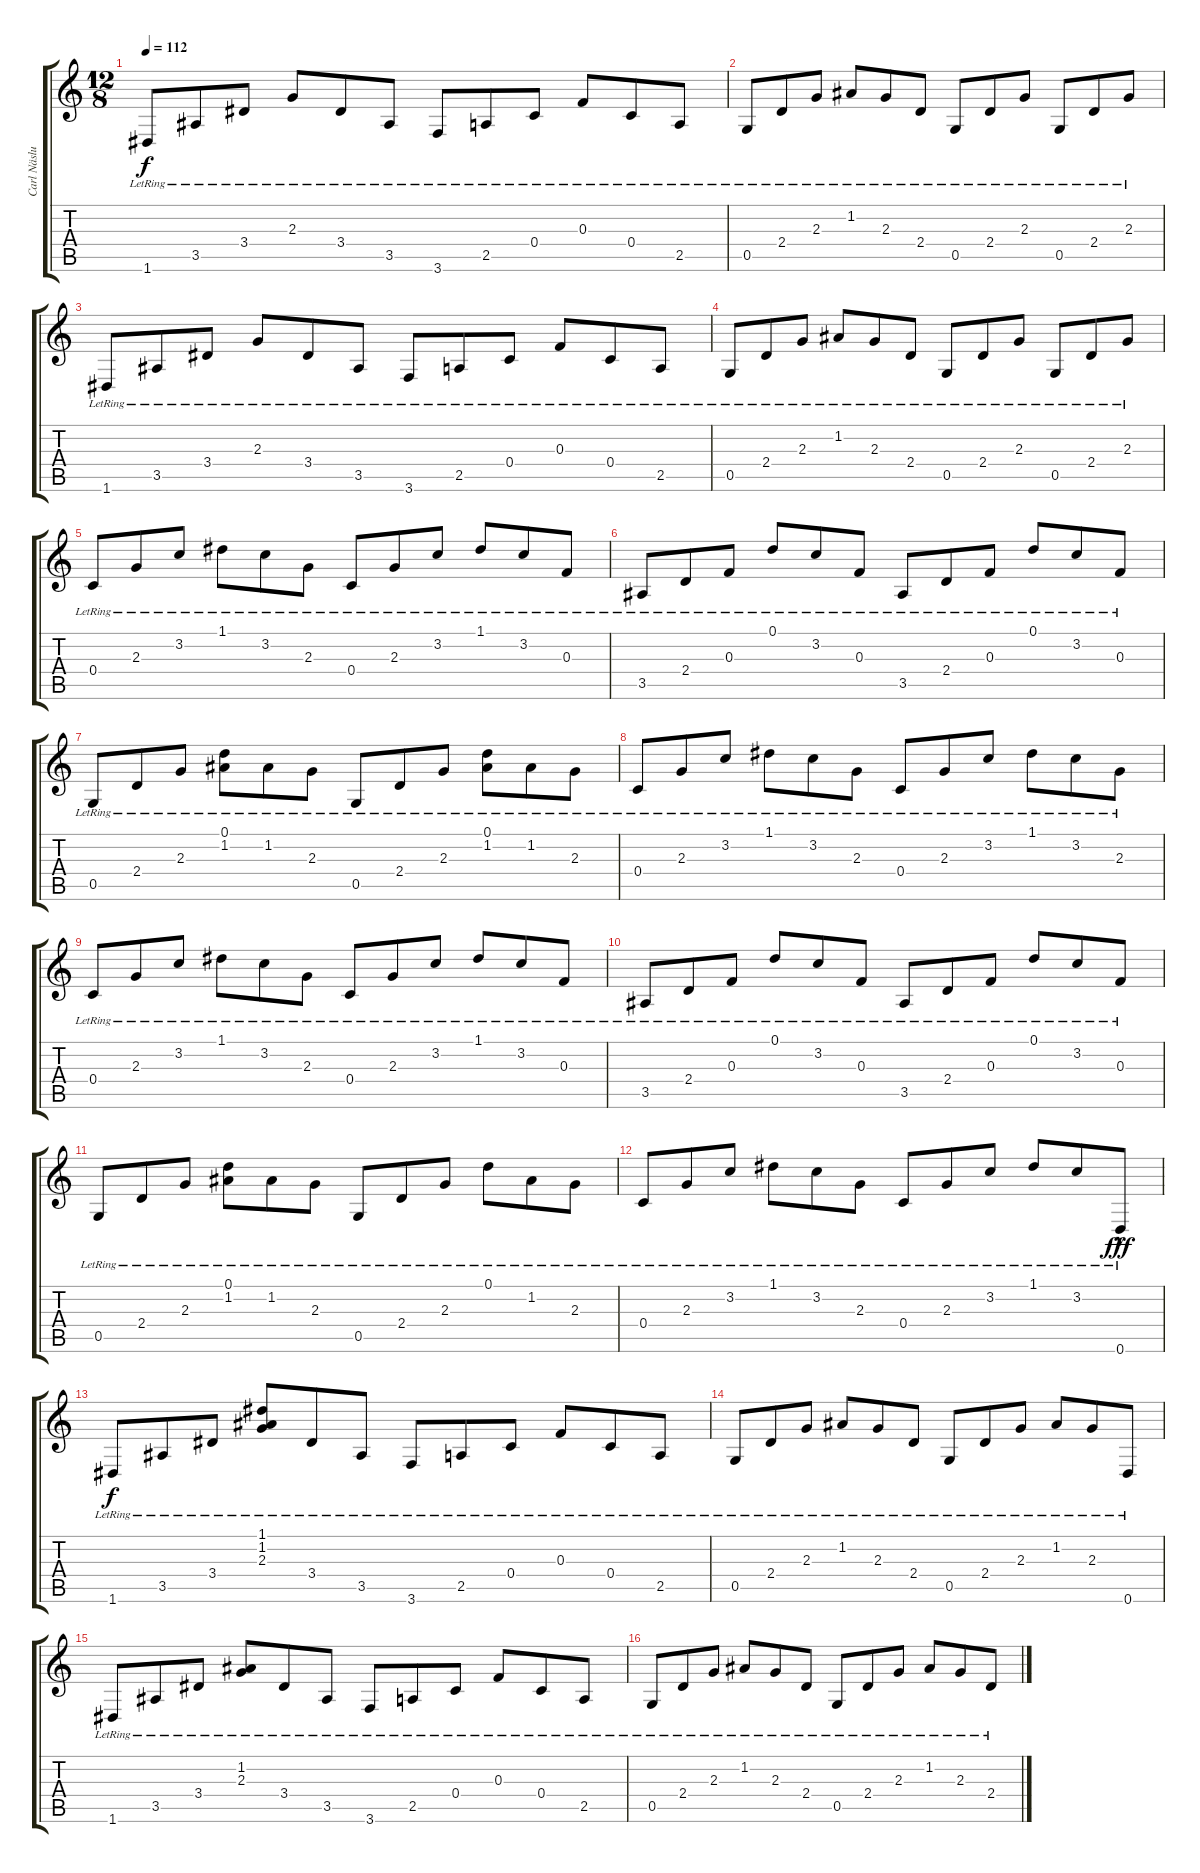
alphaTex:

\track ("Carl Näslund (Acoustic)" "Carl Näslu") {instrument acousticguitarnylon}
\staff {score tabs}
\tuning (D4 A3 F3 C3 G2 D2) {hide}
\ts (12 8)
\tempo 112
\clef g2
\ks c
1.6{lr}.8{dy f} 3.5{lr}.8 3.4{lr}.8 2.3{lr}.8 3.4{lr}.8 3.5{lr}.8 3.6{lr}.8 2.5{lr}.8 0.4{lr}.8 0.3{lr}.8 0.4{lr}.8 2.5{lr}.8 |
0.5{lr}.8 2.4{lr}.8 2.3{lr}.8 1.2{lr}.8 2.3{lr}.8 2.4{lr}.8 0.5{lr}.8 2.4{lr}.8 2.3{lr}.8 0.5{lr}.8 2.4{lr}.8 2.3{lr}.8 |
1.6{lr}.8 3.5{lr}.8 3.4{lr}.8 2.3{lr}.8 3.4{lr}.8 3.5{lr}.8 3.6{lr}.8 2.5{lr}.8 0.4{lr}.8 0.3{lr}.8 0.4{lr}.8 2.5{lr}.8 |
0.5{lr}.8 2.4{lr}.8 2.3{lr}.8 1.2{lr}.8 2.3{lr}.8 2.4{lr}.8 0.5{lr}.8 2.4{lr}.8 2.3{lr}.8 0.5{lr}.8 2.4{lr}.8 2.3{lr}.8 |
0.4{lr}.8 2.3{lr}.8 3.2{lr}.8 1.1{lr}.8 3.2{lr}.8 2.3{lr}.8 0.4{lr}.8 2.3{lr}.8 3.2{lr}.8 1.1{lr}.8 3.2{lr}.8 0.3{lr}.8 |
3.5{lr}.8 2.4{lr}.8 0.3{lr}.8 0.1{lr}.8 3.2{lr}.8 0.3{lr}.8 3.5{lr}.8 2.4{lr}.8 0.3{lr}.8 0.1{lr}.8 3.2{lr}.8 0.3{lr}.8 |
0.5{lr}.8 2.4{lr}.8 2.3{lr}.8 (0.1{lr} 1.2{lr}).8 1.2{lr}.8 2.3{lr}.8 0.5{lr}.8 2.4{lr}.8 2.3{lr}.8 (0.1{lr} 1.2{lr}).8 1.2{lr}.8 2.3{lr}.8 |
0.4{lr}.8 2.3{lr}.8 3.2{lr}.8 1.1{lr}.8 3.2{lr}.8 2.3{lr}.8 0.4{lr}.8 2.3{lr}.8 3.2{lr}.8 1.1{lr}.8 3.2{lr}.8 2.3{lr}.8 |
0.4{lr}.8 2.3{lr}.8 3.2{lr}.8 1.1{lr}.8 3.2{lr}.8 2.3{lr}.8 0.4{lr}.8 2.3{lr}.8 3.2{lr}.8 1.1{lr}.8 3.2{lr}.8 0.3{lr}.8 |
3.5{lr}.8 2.4{lr}.8 0.3{lr}.8 0.1{lr}.8 3.2{lr}.8 0.3{lr}.8 3.5{lr}.8 2.4{lr}.8 0.3{lr}.8 0.1{lr}.8 3.2{lr}.8 0.3{lr}.8 |
0.5{lr}.8 2.4{lr}.8 2.3{lr}.8 (0.1{lr} 1.2{lr}).8 1.2{lr}.8 2.3{lr}.8 0.5{lr}.8 2.4{lr}.8 2.3{lr}.8 0.1{lr}.8 1.2{lr}.8 2.3{lr}.8 |
0.4{lr}.8 2.3{lr}.8 3.2{lr}.8 1.1{lr}.8 3.2{lr}.8 2.3{lr}.8 0.4{lr}.8 2.3{lr}.8 3.2{lr}.8 1.1{lr}.8 3.2{lr}.8 0.6{hac lr}.8{dy fff} |
1.6{lr}.8{dy f} 3.5{lr}.8 3.4{lr}.8 (1.1{lr} 1.2{lr} 2.3{lr}).8 3.4{lr}.8 3.5{lr}.8 3.6{lr}.8 2.5{lr}.8 0.4{lr}.8 0.3{lr}.8 0.4{lr}.8 2.5{lr}.8 |
0.5{lr}.8 2.4{lr}.8 2.3{lr}.8 1.2{lr}.8 2.3{lr}.8 2.4{lr}.8 0.5{lr}.8 2.4{lr}.8 2.3{lr}.8 1.2{lr}.8 2.3{lr}.8 0.6{lr}.8 |
1.6{lr}.8 3.5{lr}.8 3.4{lr}.8 (1.2{lr} 2.3{lr}).8 3.4{lr}.8 3.5{lr}.8 3.6{lr}.8 2.5{lr}.8 0.4{lr}.8 0.3{lr}.8 0.4{lr}.8 2.5{lr}.8 |
0.5{lr}.8 2.4{lr}.8 2.3{lr}.8 1.2{lr}.8 2.3{lr}.8 2.4{lr}.8 0.5{lr}.8 2.4{lr}.8 2.3{lr}.8 1.2{lr}.8 2.3{lr}.8 2.4{lr}.8
